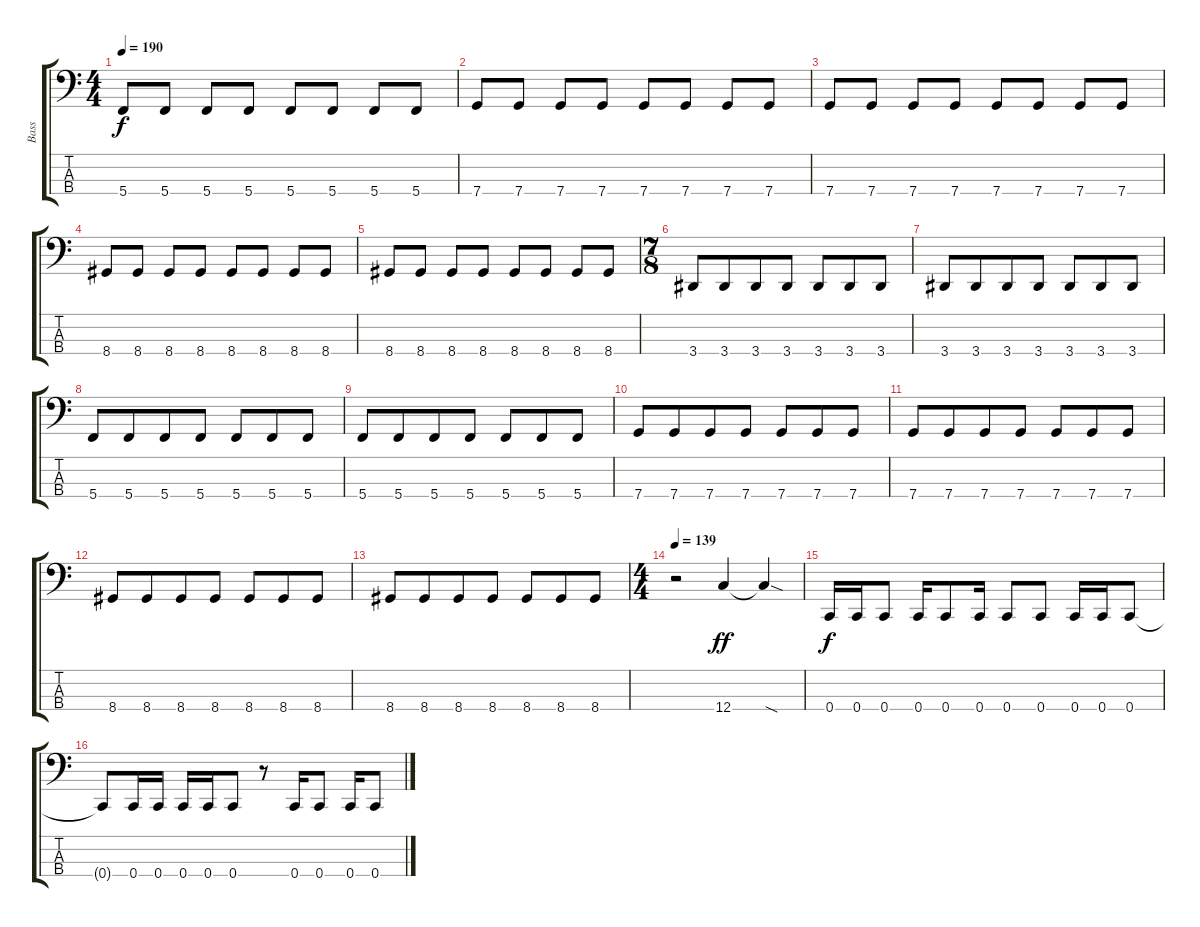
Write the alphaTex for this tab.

\track ("Bass" "Bass") {instrument electricbasspick}
\staff {score tabs}
\tuning (F2 C2 G1 C1) {hide}
\ts (4 4)
\tempo 190
\clef f4
\ks c
5.4.8{dy f} 5.4.8 5.4.8 5.4.8 5.4.8 5.4.8 5.4.8 5.4.8 |
7.4.8 7.4.8 7.4.8 7.4.8 7.4.8 7.4.8 7.4.8 7.4.8 |
7.4.8 7.4.8 7.4.8 7.4.8 7.4.8 7.4.8 7.4.8 7.4.8 |
8.4.8 8.4.8 8.4.8 8.4.8 8.4.8 8.4.8 8.4.8 8.4.8 |
8.4.8 8.4.8 8.4.8 8.4.8 8.4.8 8.4.8 8.4.8 8.4.8 |
\ts (7 8)
3.4.8 3.4.8 3.4.8 3.4.8 3.4.8 3.4.8 3.4.8 |
3.4.8 3.4.8 3.4.8 3.4.8 3.4.8 3.4.8 3.4.8 |
5.4.8 5.4.8 5.4.8 5.4.8 5.4.8 5.4.8 5.4.8 |
5.4.8 5.4.8 5.4.8 5.4.8 5.4.8 5.4.8 5.4.8 |
7.4.8 7.4.8 7.4.8 7.4.8 7.4.8 7.4.8 7.4.8 |
7.4.8 7.4.8 7.4.8 7.4.8 7.4.8 7.4.8 7.4.8 |
8.4.8 8.4.8 8.4.8 8.4.8 8.4.8 8.4.8 8.4.8 |
8.4.8 8.4.8 8.4.8 8.4.8 8.4.8 8.4.8 8.4.8 |
\ts (4 4)
\tempo 139
r.2 12.4.4{dy ff} 12.4{sod t}.4 |
0.4.16{dy f} 0.4.16 0.4.8 0.4.16 0.4.8 0.4.16 0.4.8 0.4.8 0.4.16 0.4.16 0.4.8 |
0.4{t}.8 0.4.16 0.4.16 0.4.16 0.4.16 0.4.8 r.8 0.4.16 0.4.8 0.4.16 0.4.8
